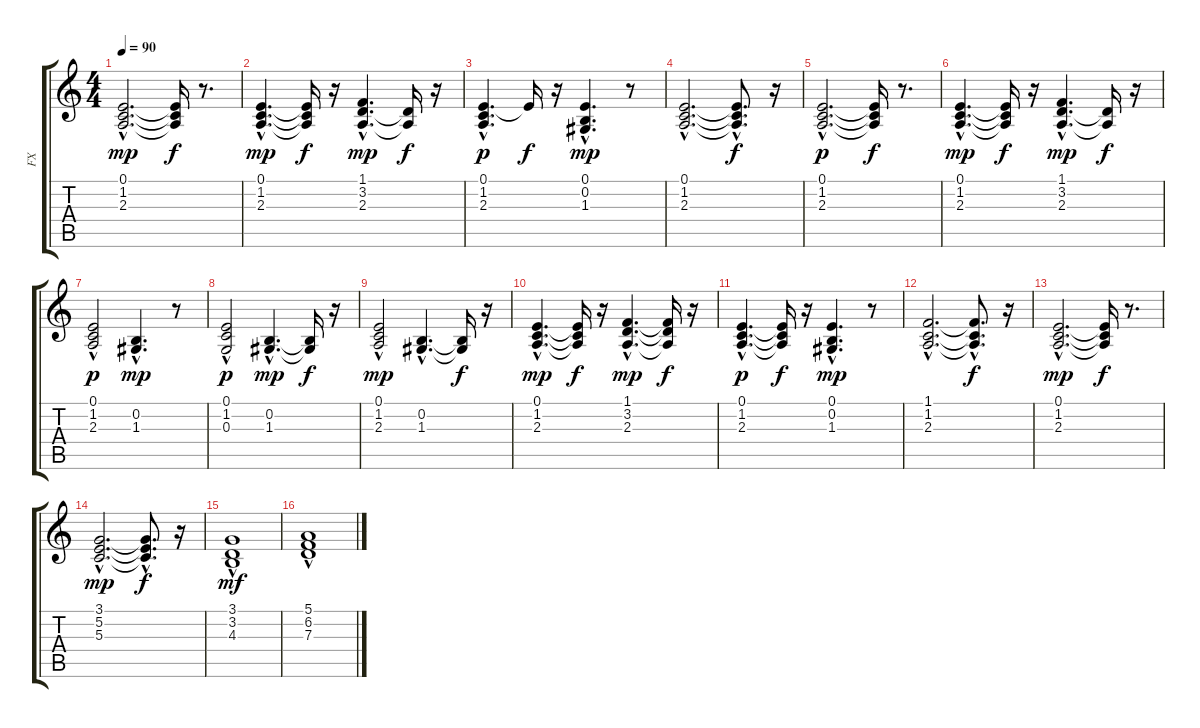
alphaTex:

\track ("FX" "FX") {instrument fx8scifi}
\staff {score tabs}
\tuning (E4 B3 G3 D3 A2 E2) {hide}
\ts (4 4)
\tempo 90
\clef g2
\ks c
(0.1{hac} 1.2{hac} 2.3{hac}).2{d dy mp} (0.1{t} 1.2{t} 2.3{t}).16{dy f} r.8{d} |
(0.1{hac} 1.2{hac} 2.3{hac}).4{d dy mp} (0.1{t} 1.2{t} 2.3{t}).16{dy f} r.16 (1.1{hac} 3.2{hac} 2.3{hac}).4{d dy mp} (3.2{t} 2.3{t}).16{dy f} r.16 |
(0.1{hac} 1.2{hac} 2.3{hac}).4{d dy p} 0.1{t}.16{dy f} r.16 (0.1{hac} 0.2{hac} 1.3{hac}).4{d dy mp} r.8 |
(0.1{hac} 1.2{hac} 2.3{hac}).2{d} (0.1{hac t} 1.2{hac t} 2.3{hac t}).8{d dy f} r.16 |
(0.1{hac} 1.2{hac} 2.3{hac}).2{d dy p} (0.1{t} 1.2{t} 2.3{t}).16{dy f} r.8{d} |
(0.1{hac} 1.2{hac} 2.3{hac}).4{d dy mp} (0.1{t} 1.2{t} 2.3{t}).16{dy f} r.16 (1.1{hac} 3.2{hac} 2.3{hac}).4{d dy mp} (3.2{t} 2.3{t}).16{dy f} r.16 |
(0.1{hac} 1.2{hac} 2.3{hac}).2{dy p} (0.2{hac} 1.3{hac}).4{d dy mp} r.8 |
(0.1{hac} 1.2{hac} 0.3{hac}).2{dy p} (0.2{hac} 1.3{hac}).4{d dy mp} (0.2{t} 1.3{t}).16{dy f} r.16 |
(0.1{hac} 1.2{hac} 2.3{hac}).2{dy mp} (0.2{hac} 1.3{hac}).4{d} (0.2{t} 1.3{t}).16{dy f} r.16 |
(0.1{hac} 1.2{hac} 2.3{hac}).4{d dy mp} (0.1{t} 1.2{t} 2.3{t}).16{dy f} r.16 (1.1{hac} 3.2{hac} 2.3{hac}).4{d dy mp} (1.1{t} 3.2{t} 2.3{t}).16{dy f} r.16 |
(0.1{hac} 1.2{hac} 2.3{hac}).4{d dy p} (0.1{t} 1.2{t} 2.3{t}).16{dy f} r.16 (0.1{hac} 0.2{hac} 1.3{hac}).4{d dy mp} r.8 |
(1.1{hac} 1.2{hac} 2.3{hac}).2{d} (1.1{hac t} 1.2{hac t} 2.3{hac t}).8{d dy f} r.16 |
(0.1{hac} 1.2{hac} 2.3{hac}).2{d dy mp} (0.1{t} 1.2{t} 2.3{t}).16{dy f} r.8{d} |
(3.1{hac} 5.2{hac} 5.3{hac}).2{d dy mp} (3.1{hac t} 5.2{hac t} 5.3{hac t}).8{d dy f} r.16 |
(3.1 3.2{hac} 4.3{hac}).1{dy mf} |
(5.1{hac} 6.2 7.3).1
